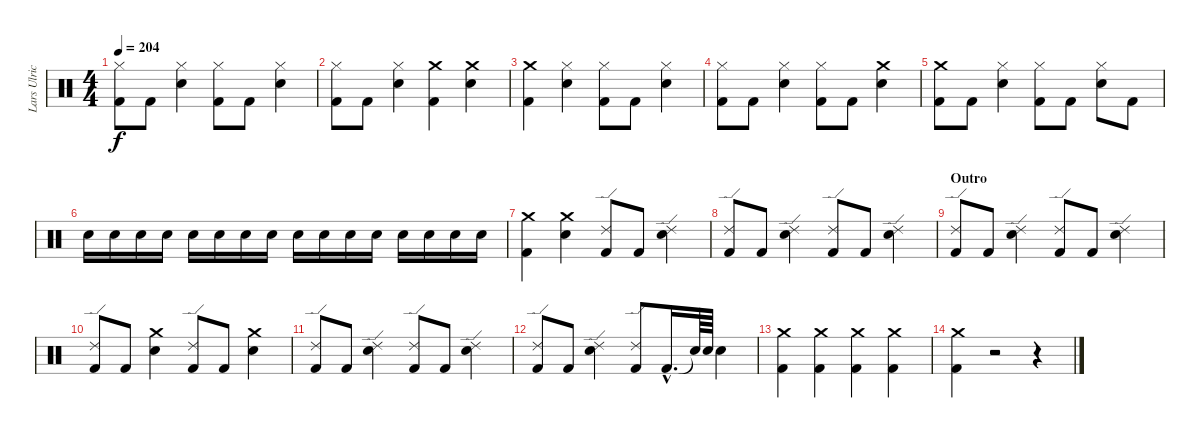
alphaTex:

\track ("Lars Ulrich (Drums)" "Lars Ulric") {instrument percussion}
\staff {score}
\articulation defaults
\ts (4 4)
\tempo 204
\clef neutral
\ks c
("Hi-Hat (closed)" "Kick (hit) 2").8{dy f} "Kick (hit) 2".8 ("Snare (hit) 2" "Hi-Hat (closed)").4 ("Hi-Hat (closed)" "Kick (hit) 2").8 "Kick (hit) 2".8 ("Snare (hit) 2" "Hi-Hat (closed)").4 |
("Hi-Hat (closed)" "Kick (hit) 2").8 "Kick (hit) 2".8 ("Snare (hit) 2" "Hi-Hat (closed)").4 ("Crash medium (hit)" "Kick (hit) 2").4 ("Crash medium (hit)" "Snare (hit) 2").4 |
("Kick (hit) 2" "Crash medium (hit)").4 ("Hi-Hat (closed)" "Snare (hit) 2").4 ("Hi-Hat (closed)" "Kick (hit) 2").8 "Kick (hit) 2".8 ("Snare (hit) 2" "Hi-Hat (closed)").4 |
("Hi-Hat (closed)" "Kick (hit) 2").8 "Kick (hit) 2".8 ("Snare (hit) 2" "Hi-Hat (closed)").4 ("Hi-Hat (closed)" "Kick (hit) 2").8 "Kick (hit) 2".8 ("Crash medium (hit)" "Snare (hit) 2").4 |
("Crash medium (hit)" "Kick (hit) 2").8 "Kick (hit) 2".8 ("Snare (hit) 2" "Hi-Hat (closed)").4 ("Hi-Hat (closed)" "Kick (hit) 2").8 "Kick (hit) 2".8 ("Snare (hit) 2" "Hi-Hat (closed)").8 "Kick (hit) 2".8 |
"Snare (hit) 2".16 "Snare (hit) 2".16 "Snare (hit) 2".16 "Snare (hit) 2".16 "Snare (hit) 2".16 "Snare (hit) 2".16 "Snare (hit) 2".16 "Snare (hit) 2".16 "Snare (hit) 2".16 "Snare (hit) 2".16 "Snare (hit) 2".16 "Snare (hit) 2".16 "Snare (hit) 2".16 "Snare (hit) 2".16 "Snare (hit) 2".16 "Snare (hit) 2".16 |
("Kick (hit) 2" "Crash medium (hit)").4 ("Snare (hit) 2" "Crash medium (hit)").4 ("Kick (hit) 2" "Ride (edge) 2").8 "Kick (hit) 2".8 ("Snare (hit) 2" "Ride (edge) 2").4 |
("Ride (edge) 2" "Kick (hit) 2").8 "Kick (hit) 2".8 ("Snare (hit) 2" "Ride (edge) 2").4 ("Ride (edge) 2" "Kick (hit) 2").8 "Kick (hit) 2".8 ("Snare (hit) 2" "Ride (edge) 2").4 |
\section ("" "Outro")
("Ride (edge) 2" "Kick (hit) 2").8 "Kick (hit) 2".8 ("Snare (hit) 2" "Ride (edge) 2").4 ("Ride (edge) 2" "Kick (hit) 2").8 "Kick (hit) 2".8 ("Snare (hit) 2" "Ride (edge) 2").4 |
("Ride (edge) 2" "Kick (hit) 2").8 "Kick (hit) 2".8 ("Snare (hit) 2" "Crash medium (hit)").4 ("Ride (edge) 2" "Kick (hit) 2").8 "Kick (hit) 2".8 ("Snare (hit) 2" "Crash medium (hit)").4 |
("Ride (edge) 2" "Kick (hit) 2").8 "Kick (hit) 2".8 ("Snare (hit) 2" "Ride (edge) 2").4 ("Ride (edge) 2" "Kick (hit) 2").8 "Kick (hit) 2".8 ("Snare (hit) 2" "Ride (edge) 2").4 |
("Ride (edge) 2" "Kick (hit) 2").8 "Kick (hit) 2".8 ("Snare (hit) 2" "Ride (edge) 2").4 ("Ride (edge) 2" "Kick (hit) 2").8 "Kick (hit) 2"{hac}.16{d} "Snare (hit)"{t}.64 "Snare (hit) 2".64 "Snare (hit) 2".4 |
("Crash medium (hit)" "Kick (hit) 2").4 ("Crash medium (hit)" "Kick (hit) 2").4 ("Crash medium (hit)" "Kick (hit) 2").4 ("Crash medium (hit)" "Kick (hit) 2").4 |
("Crash medium (hit)" "Kick (hit) 2").4 r.2 r.4
